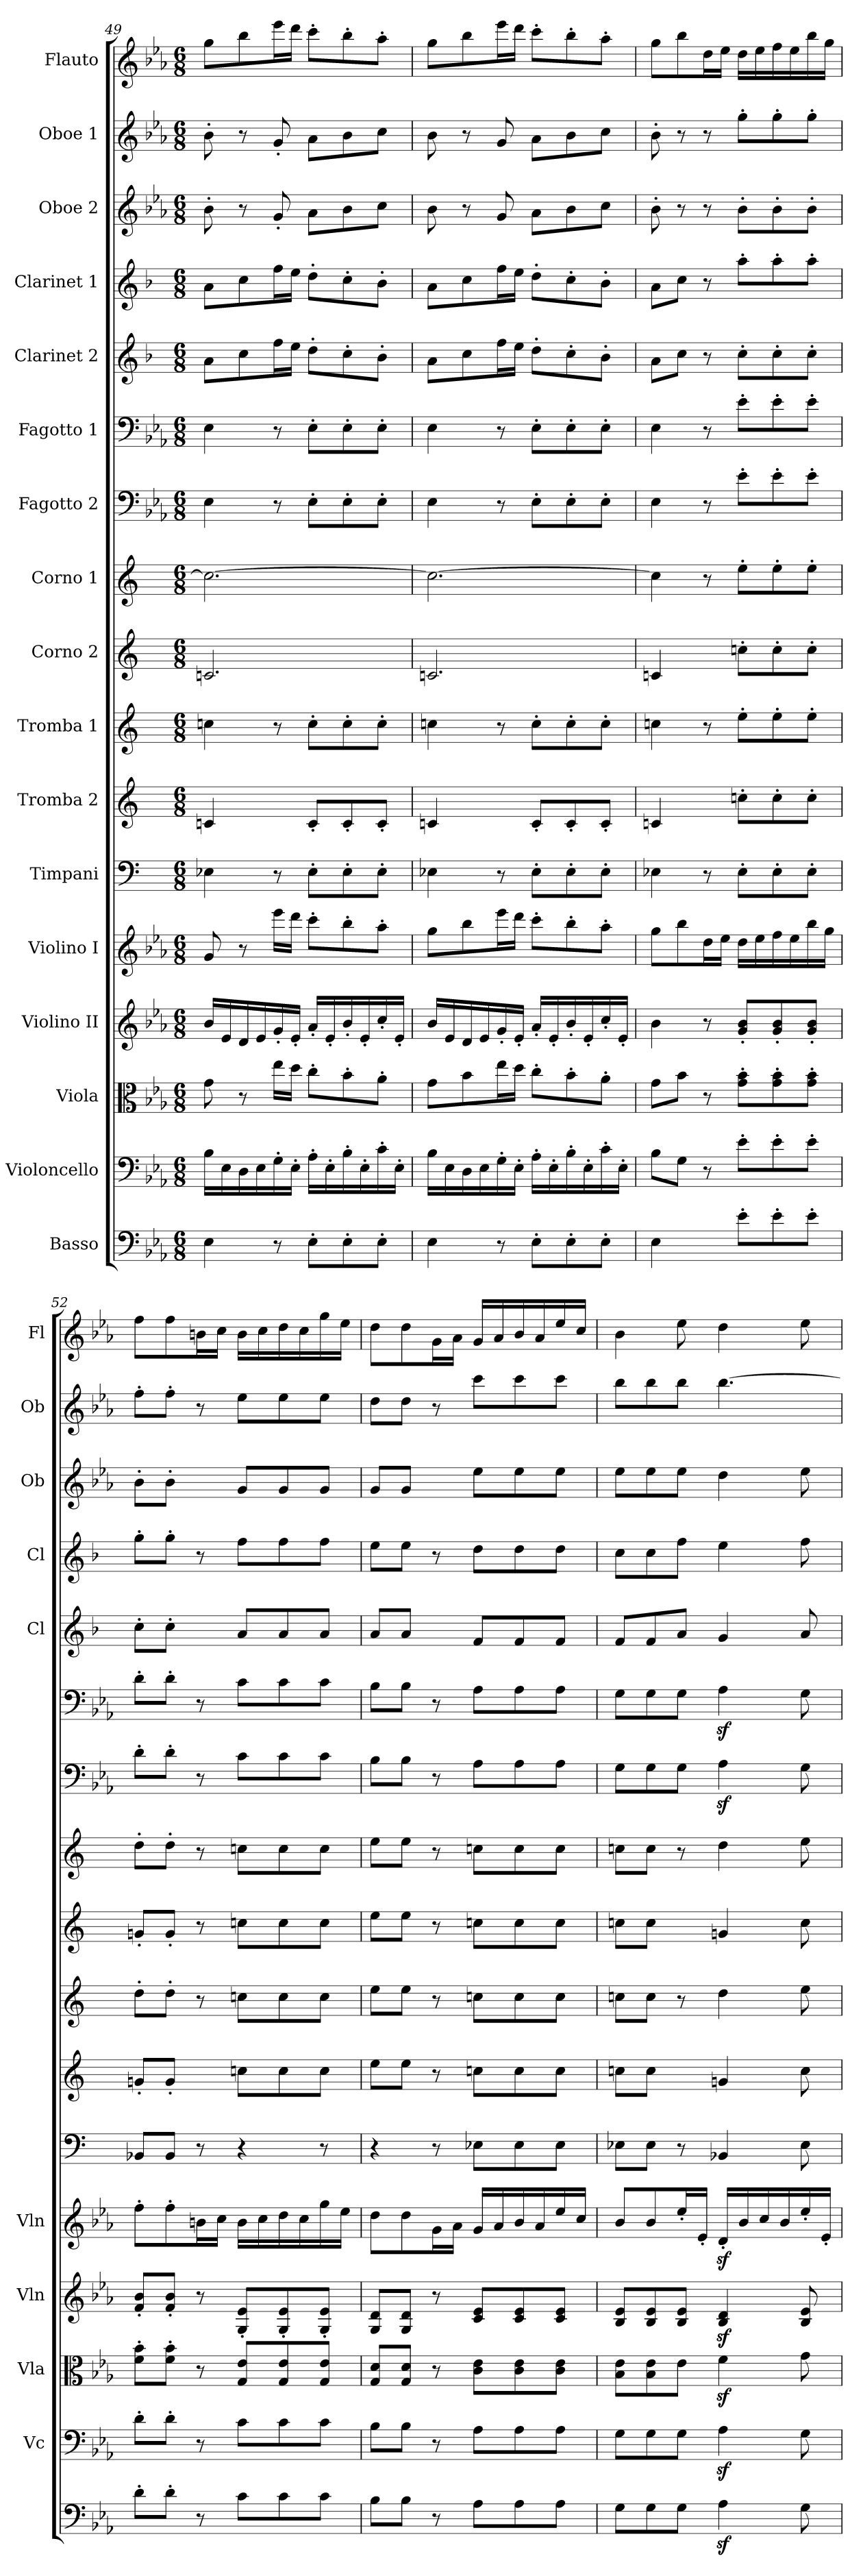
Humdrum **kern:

**kern	**kern	**kern	**kern	**kern	**kern	**kern	**kern	**kern	**kern	**kern	**kern	**kern	**kern	**kern	**kern	**kern
*part17	*part16	*part15	*part14	*part13	*part12	*part11	*part10	*part9	*part8	*part7	*part6	*part5	*part4	*part3	*part2	*part1
*staff17	*staff16	*staff15	*staff14	*staff13	*staff12	*staff11	*staff10	*staff9	*staff8	*staff7	*staff6	*staff5	*staff4	*staff3	*staff2	*staff1
*I"Basso	*I"Violoncello	*I"Viola	*I"Violino II	*I"Violino I	*I"Timpani	*I"Tromba 2	*I"Tromba 1	*I"Corno 2	*I"Corno 1	*I"Fagotto 2	*I"Fagotto 1	*I"Clarinet 2	*I"Clarinet 1	*I"Oboe 2	*I"Oboe 1	*I"Flauto
*	*I'Vc	*I'Vla	*I'Vln	*I'Vln	*	*	*	*	*	*	*	*I'Cl	*I'Cl	*I'Ob	*I'Ob	*I'Fl
*clefF4	*clefF4	*clefC3	*clefG2	*clefG2	*clefF4	*clefG2	*clefG2	*clefG2	*clefG2	*clefF4	*clefF4	*clefG2	*clefG2	*clefG2	*clefG2	*clefG2
*ITrd7c12	*	*	*	*	*	*ITrd-2c-3	*ITrd-2c-3	*ITrd5c9	*ITrd5c9	*	*	*ITrd1c2	*ITrd1c2	*	*	*
*k[b-e-a-]	*k[b-e-a-]	*k[b-e-a-]	*k[b-e-a-]	*k[b-e-a-]	*	*	*	*	*	*k[b-e-a-]	*k[b-e-a-]	*k[b-e-a-]	*k[b-e-a-]	*k[b-e-a-]	*k[b-e-a-]	*k[b-e-a-]
*M6/8	*M6/8	*M6/8	*M6/8	*M6/8	*M6/8	*M6/8	*M6/8	*M6/8	*M6/8	*M6/8	*M6/8	*M6/8	*M6/8	*M6/8	*M6/8	*M6/8
=49	=49	=49	=49	=49	=49	=49	=49	=49	=49	=49	=49	=49	=49	=49	=49	=49
4EE-	16B-\LL	8g	16b-/LL	8g	4E-X	4e-X	4ee-X	2.E-X	2.e-_	4E-	4E-	8g\L	8g\L	8b-'	8b-'	8gg\L
.	16E-\	.	16e-/	.	.	.	.	.	.	.	.	.	.	.	.	.
.	16D\	8r	16d/	8r	.	.	.	.	.	.	.	8b-\	8b-\	8r	8r	8bb-\
.	16E-\	.	16e-/	.	.	.	.	.	.	.	.	.	.	.	.	.
8r	16G'\	16ee-\LL	16g'/	16eee-\LL	8r	8ryy	8r	.	.	8r	8r	16ee-\L	16ee-\L	8g'	8g'	16eee-\L
.	16E-'\JJ	16dd\JJ	16e-'/JJ	16ddd\JJ	.	.	.	.	.	.	.	16dd\JJ	16dd\JJ	.	.	16ddd\JJ
8EE-'\L	16A-'\LL	8cc'\L	16a-'/LL	8ccc'\L	8E-'\L	8e-'/L	8ee-'\L	.	.	8E-'\L	8E-'\L	8cc'\L	8cc'\L	8a-\L	8a-\L	8ccc'\L
.	16E-'\	.	16e-'/	.	.	.	.	.	.	.	.	.	.	.	.	.
8EE-'\	16B-'\	8b-'\	16b-'/	8bb-'\	8E-'\	8e-'/	8ee-'\	.	.	8E-'\	8E-'\	8b-'\	8b-'\	8b-\	8b-\	8bb-'\
.	16E-'\	.	16e-'/	.	.	.	.	.	.	.	.	.	.	.	.	.
8EE-'\J	16c'\	8a-'\J	16cc'/	8aa-'\J	8E-'\J	8e-'/J	8ee-'\J	.	.	8E-'\J	8E-'\J	8a-'\J	8a-'\J	8cc\J	8cc\J	8aa-'\J
.	16E-'\JJ	.	16e-'/JJ	.	.	.	.	.	.	.	.	.	.	.	.	.
=50	=50	=50	=50	=50	=50	=50	=50	=50	=50	=50	=50	=50	=50	=50	=50	=50
4EE-	16B-\LL	8g\L	16b-/LL	8gg\L	4E-X	4e-X	4ee-X	2.E-X	2.e-_	4E-	4E-	8g\L	8g\L	8b-	8b-	8gg\L
.	16E-\	.	16e-/	.	.	.	.	.	.	.	.	.	.	.	.	.
.	16D\	8b-\	16d/	8bb-\	.	.	.	.	.	.	.	8b-\	8b-\	8r	8r	8bb-\
.	16E-\	.	16e-/	.	.	.	.	.	.	.	.	.	.	.	.	.
8r	16G'\	16ee-\L	16g'/	16eee-\L	8r	8ryy	8r	.	.	8r	8r	16ee-\L	16ee-\L	8g	8g	16eee-\L
.	16E-'\JJ	16dd\JJ	16e-'/JJ	16ddd\JJ	.	.	.	.	.	.	.	16dd\JJ	16dd\JJ	.	.	16ddd\JJ
8EE-'\L	16A-'\LL	8cc'\L	16a-'/LL	8ccc'\L	8E-'\L	8e-'/L	8ee-'\L	.	.	8E-'\L	8E-'\L	8cc'\L	8cc'\L	8a-\L	8a-\L	8ccc'\L
.	16E-'\	.	16e-'/	.	.	.	.	.	.	.	.	.	.	.	.	.
8EE-'\	16B-'\	8b-'\	16b-'/	8bb-'\	8E-'\	8e-'/	8ee-'\	.	.	8E-'\	8E-'\	8b-'\	8b-'\	8b-\	8b-\	8bb-'\
.	16E-'\	.	16e-'/	.	.	.	.	.	.	.	.	.	.	.	.	.
8EE-'\J	16c'\	8a-'\J	16cc'/	8aa-'\J	8E-'\J	8e-'/J	8ee-'\J	.	.	8E-'\J	8E-'\J	8a-'\J	8a-'\J	8cc\J	8cc\J	8aa-'\J
.	16E-'\JJ	.	16e-'/JJ	.	.	.	.	.	.	.	.	.	.	.	.	.
=51	=51	=51	=51	=51	=51	=51	=51	=51	=51	=51	=51	=51	=51	=51	=51	=51
4EE-	8B-\L	8g\L	4b-	8gg\L	4E-X	4e-X	4ee-X	4E-X	4e-]	4E-	4E-	8g\L	8g\L	8b-'	8b-'	8gg\L
.	8G\J	8b-\J	.	8bb-\	.	.	.	.	.	.	.	8b-\J	8b-\J	8r	8r	8bb-\
8ryy	8r	8r	8r	16dd\L	8r	8ryy	8r	8ryy	8r	8r	8r	8r	8r	8r	8r	16dd\L
.	.	.	.	16ee-\JJ	.	.	.	.	.	.	.	.	.	.	.	16ee-\JJ
8E-'\L	8e-'\L	8g'\ 8b-'\L	8g'/ 8b-'/L	16dd\LL	8E-'\L	8ee-X'\L	8gg'\L	8e-X'\L	8g'\L	8e-'\L	8e-'\L	8b-'\L	8gg'\L	8b-'\L	8gg'\L	16dd\LL
.	.	.	.	16ee-\	.	.	.	.	.	.	.	.	.	.	.	16ee-\
8E-'\	8e-'\	8g'\ 8b-'\	8g'/ 8b-'/	16ff\	8E-'\	8ee-'\	8gg'\	8e-'\	8g'\	8e-'\	8e-'\	8b-'\	8gg'\	8b-'\	8gg'\	16ff\
.	.	.	.	16ee-\	.	.	.	.	.	.	.	.	.	.	.	16ee-\
8E-'\J	8e-'\J	8g'\ 8b-'\J	8g'/ 8b-'/J	16bb-\	8E-'\J	8ee-'\J	8gg'\J	8e-'\J	8g'\J	8e-'\J	8e-'\J	8b-'\J	8gg'\J	8b-'\J	8gg'\J	16bb-\
.	.	.	.	16gg\JJ	.	.	.	.	.	.	.	.	.	.	.	16gg\JJ
=52	=52	=52	=52	=52	=52	=52	=52	=52	=52	=52	=52	=52	=52	=52	=52	=52
8D'\L	8d'\L	8f'\ 8b-'\L	8f'/ 8b-'/L	8ff'\L	8BB-X/L	8b-X'/L	8ff'\L	8B-X'/L	8f'\L	8d'\L	8d'\L	8b-'\L	8ff'\L	8b-'\L	8ff'\L	8ff\L
8D'\J	8d'\J	8f'\ 8b-'\J	8f'/ 8b-'/J	8ff'\	8BB-/J	8b-'/J	8ff'\J	8B-'/J	8f'\J	8d'\J	8d'\J	8b-'\J	8ff'\J	8b-'\J	8ff'\J	8ff\
8r	8r	8r	8r	16bn\L	8r	8ryy	8r	8r	8r	8r	8r	8ryy	8r	8ryy	8r	16bn\L
.	.	.	.	16cc\JJ	.	.	.	.	.	.	.	.	.	.	.	16cc\JJ
8C\L	8c\L	8G/ 8e-/L	8G'/ 8e-'/L	16b\LL	4r	8ee-X\L	8ee-X\L	8e-X\L	8e-X\L	8c\L	8c\L	8g/L	8ee-\L	8g/L	8ee-\L	16b\LL
.	.	.	.	16cc\	.	.	.	.	.	.	.	.	.	.	.	16cc\
8C\	8c\	8G/ 8e-/	8G'/ 8e-'/	16dd\	.	8ee-\	8ee-\	8e-\	8e-\	8c\	8c\	8g/	8ee-\	8g/	8ee-\	16dd\
.	.	.	.	16cc\	.	.	.	.	.	.	.	.	.	.	.	16cc\
8C\J	8c\J	8G/ 8e-/J	8G'/ 8e-'/J	16gg\	8r	8ee-\J	8ee-\J	8e-\J	8e-\J	8c\J	8c\J	8g/J	8ee-\J	8g/J	8ee-\J	16gg\
.	.	.	.	16ee-\JJ	.	.	.	.	.	.	.	.	.	.	.	16ee-\JJ
=53	=53	=53	=53	=53	=53	=53	=53	=53	=53	=53	=53	=53	=53	=53	=53	=53
8BB-\L	8B-\L	8G/ 8d/L	8G/ 8d/L	8dd\L	4r	8gg\L	8gg\L	8g\L	8g\L	8B-\L	8B-\L	8g/L	8dd\L	8g/L	8dd\L	8dd\L
8BB-\J	8B-\J	8G/ 8d/J	8G/ 8d/J	8dd\	.	8gg\J	8gg\J	8g\J	8g\J	8B-\J	8B-\J	8g/J	8dd\J	8g/J	8dd\J	8dd\
8r	8r	8r	8r	16g\L	8r	8r	8r	8r	8r	8r	8r	8ryy	8r	8ryy	8r	16g\L
.	.	.	.	16a-\JJ	.	.	.	.	.	.	.	.	.	.	.	16a-\JJ
8AA-\L	8A-\L	8c\ 8e-\L	8c/ 8e-/L	16g/LL	8E-X\L	8ee-X\L	8ee-X\L	8e-X\L	8e-X\L	8A-\L	8A-\L	8e-/L	8cc\L	8ee-\L	8ccc\L	16g/LL
.	.	.	.	16a-/	.	.	.	.	.	.	.	.	.	.	.	16a-/
8AA-\	8A-\	8c\ 8e-\	8c/ 8e-/	16b-/	8E-\	8ee-\	8ee-\	8e-\	8e-\	8A-\	8A-\	8e-/	8cc\	8ee-\	8ccc\	16b-/
.	.	.	.	16a-/	.	.	.	.	.	.	.	.	.	.	.	16a-/
8AA-\J	8A-\J	8c\ 8e-\J	8c/ 8e-/J	16ee-/	8E-\J	8ee-\J	8ee-\J	8e-\J	8e-\J	8A-\J	8A-\J	8e-/J	8cc\J	8ee-\J	8ccc\J	16ee-/
.	.	.	.	16cc/JJ	.	.	.	.	.	.	.	.	.	.	.	16cc/JJ
=54	=54	=54	=54	=54	=54	=54	=54	=54	=54	=54	=54	=54	=54	=54	=54	=54
8GG\L	8G\L	8B-\ 8e-\L	8B-/ 8e-/L	8b-/L	8E-X\L	8ee-X\L	8ee-X\L	8e-X\L	8e-X\L	8G\L	8G\L	8e-/L	8b-\L	8ee-\L	8bb-\L	4b-
8GG\	8G\	8B-\ 8e-\	8B-/ 8e-/	8b-/	8E-\J	8ee-\J	8ee-\J	8e-\J	8e-\J	8G\	8G\	8e-/	8b-\	8ee-\	8bb-\	.
8GG\J	8G\J	8e-\J	8B-/ 8e-/J	16ee-'/L	8r	8ryy	8r	8ryy	8r	8G\J	8G\J	8g/J	8ee-\J	8ee-\J	8bb-\J	8ee-
.	.	.	.	16e-'/JJ	.	.	.	.	.	.	.	.	.	.	.	.
4AA-z	4A-z	4fz	4B-z 4dz	16dz'/LL	4BB-X	4b-X	4ff	4B-X	4f	4A-z	4A-z	4f	4dd	4dd	[4.bb-	4dd
.	.	.	.	16b-/	.	.	.	.	.	.	.	.	.	.	.	.
.	.	.	.	16cc/	.	.	.	.	.	.	.	.	.	.	.	.
.	.	.	.	16b-/	.	.	.	.	.	.	.	.	.	.	.	.
8GG	8G	8g	8B- 8e-	16ee-'/	8E-	8ee-	8gg	8e-	8g	8G	8G	8g	8ee-	8ee-	.	8ee-
.	.	.	.	16e-'/JJ	.	.	.	.	.	.	.	.	.	.	.	.
=	=	=	=	=	=	=	=	=	=	=	=	=	=	=	=	=
*-	*-	*-	*-	*-	*-	*-	*-	*-	*-	*-	*-	*-	*-	*-	*-	*-
